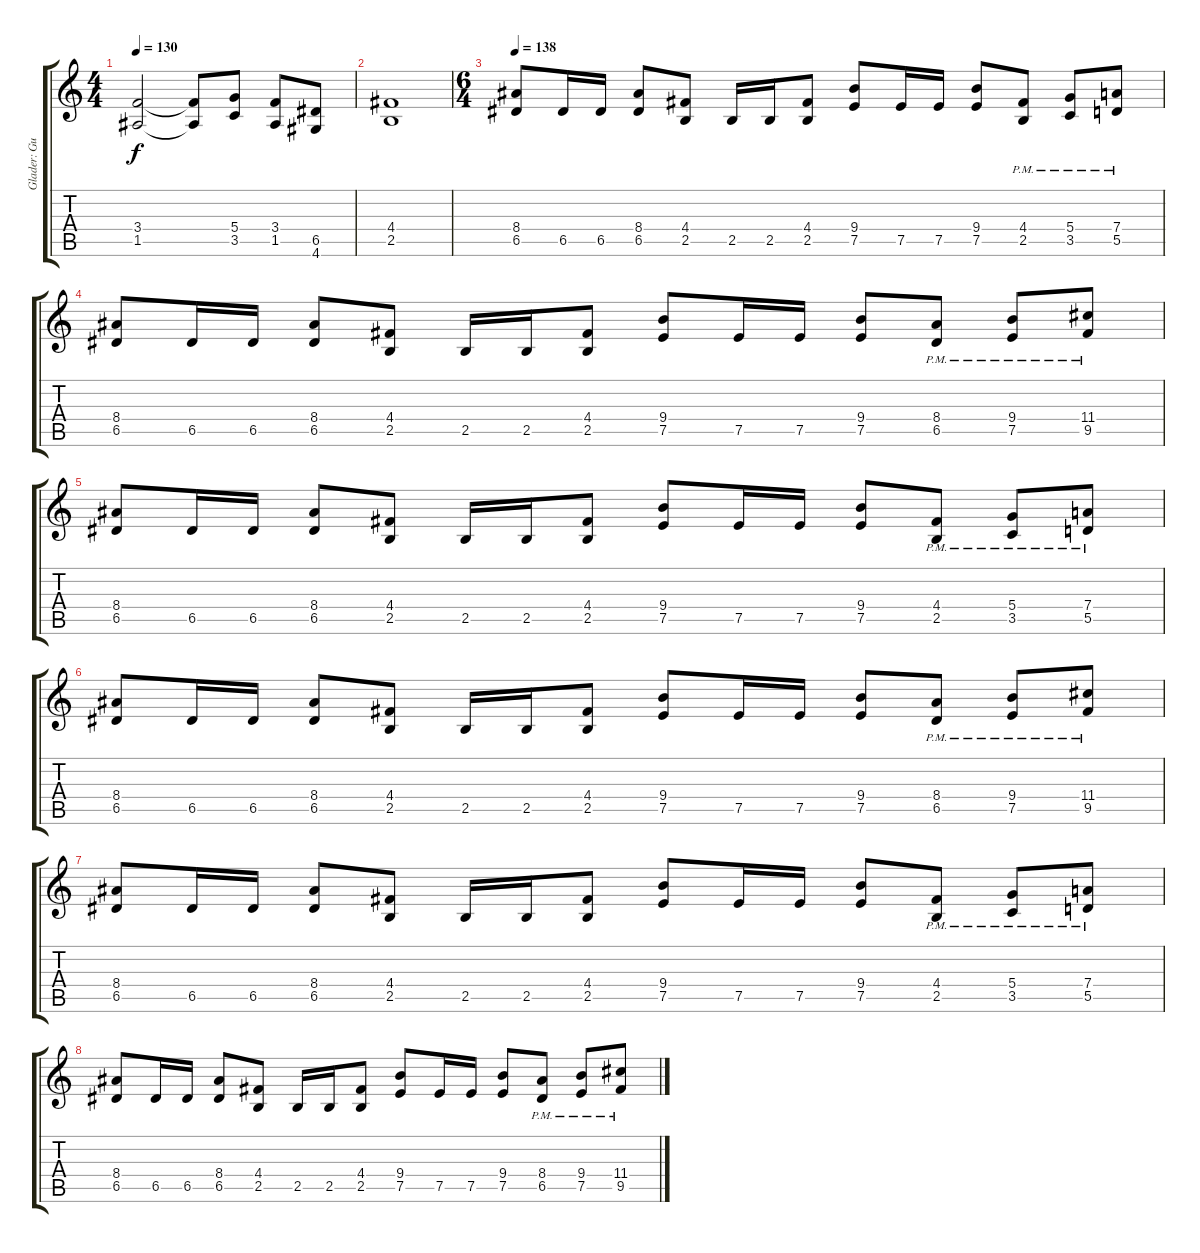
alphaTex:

\track ("Glader: Guitar 1" "Glader: Gu") {instrument acousticguitarsteel}
\staff {score tabs}
\tuning (E4 B3 G3 D3 A2 E2) {hide}
\ts (4 4)
\tempo 130
\clef g2
\ks c
(3.4 1.5).2{dy f} (3.4{t} 1.5{t}).8 (5.4 3.5).8 (3.4 1.5).8 (6.5 4.6).8 |
(4.4 2.5).1 |
\ts (6 4)
\tempo 138
(8.4 6.5).8 6.5.16 6.5.16 (8.4 6.5).8 (4.4 2.5).8 2.5.16 2.5.16 (4.4 2.5).8 (9.4 7.5).8 7.5.16 7.5.16 (9.4 7.5).8 (4.4{pm} 2.5{pm}).8 (5.4{pm} 3.5{pm}).8 (7.4{pm} 5.5{pm}).8 |
(8.4 6.5).8 6.5.16 6.5.16 (8.4 6.5).8 (4.4 2.5).8 2.5.16 2.5.16 (4.4 2.5).8 (9.4 7.5).8 7.5.16 7.5.16 (9.4 7.5).8 (8.4{pm} 6.5{pm}).8 (9.4{pm} 7.5{pm}).8 (11.4{pm} 9.5{pm}).8 |
(8.4 6.5).8 6.5.16 6.5.16 (8.4 6.5).8 (4.4 2.5).8 2.5.16 2.5.16 (4.4 2.5).8 (9.4 7.5).8 7.5.16 7.5.16 (9.4 7.5).8 (4.4{pm} 2.5{pm}).8 (5.4{pm} 3.5{pm}).8 (7.4{pm} 5.5{pm}).8 |
(8.4 6.5).8 6.5.16 6.5.16 (8.4 6.5).8 (4.4 2.5).8 2.5.16 2.5.16 (4.4 2.5).8 (9.4 7.5).8 7.5.16 7.5.16 (9.4 7.5).8 (8.4{pm} 6.5{pm}).8 (9.4{pm} 7.5{pm}).8 (11.4{pm} 9.5{pm}).8 |
(8.4 6.5).8 6.5.16 6.5.16 (8.4 6.5).8 (4.4 2.5).8 2.5.16 2.5.16 (4.4 2.5).8 (9.4 7.5).8 7.5.16 7.5.16 (9.4 7.5).8 (4.4{pm} 2.5{pm}).8 (5.4{pm} 3.5{pm}).8 (7.4{pm} 5.5{pm}).8 |
(8.4 6.5).8 6.5.16 6.5.16 (8.4 6.5).8 (4.4 2.5).8 2.5.16 2.5.16 (4.4 2.5).8 (9.4 7.5).8 7.5.16 7.5.16 (9.4 7.5).8 (8.4{pm} 6.5{pm}).8 (9.4{pm} 7.5{pm}).8 (11.4{pm} 9.5{pm}).8
